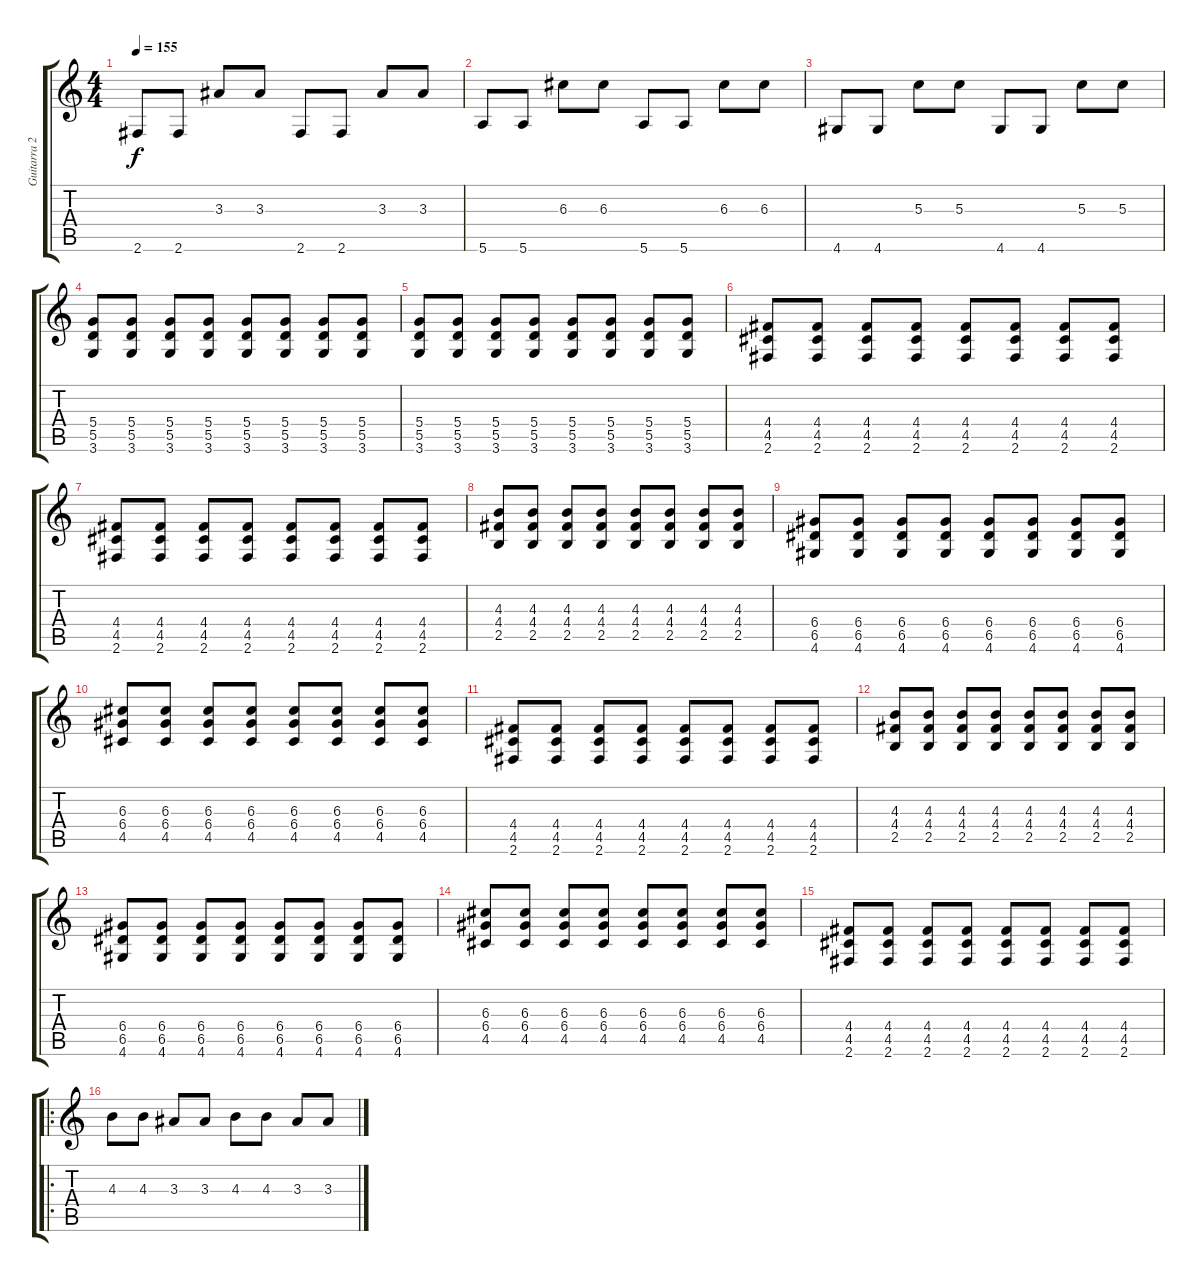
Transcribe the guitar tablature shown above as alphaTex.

\track ("Guitarra 2 RSE" "Guitarra 2") {instrument overdrivenguitar}
\staff {score tabs}
\tuning (E4 B3 G3 D3 A2 E2) {hide}
\ts (4 4)
\tempo 155
\clef g2
\ks c
2.6.8{dy f} 2.6.8 3.3.8 3.3.8 2.6.8 2.6.8 3.3.8 3.3.8 |
5.6.8 5.6.8 6.3.8 6.3.8 5.6.8 5.6.8 6.3.8 6.3.8 |
4.6.8 4.6.8 5.3.8 5.3.8 4.6.8 4.6.8 5.3.8 5.3.8 |
(5.4 5.5 3.6).8 (5.4 5.5 3.6).8 (5.4 5.5 3.6).8 (5.4 5.5 3.6).8 (5.4 5.5 3.6).8 (5.4 5.5 3.6).8 (5.4 5.5 3.6).8 (5.4 5.5 3.6).8 |
(5.4 5.5 3.6).8 (5.4 5.5 3.6).8 (5.4 5.5 3.6).8 (5.4 5.5 3.6).8 (5.4 5.5 3.6).8 (5.4 5.5 3.6).8 (5.4 5.5 3.6).8 (5.4 5.5 3.6).8 |
(4.4 4.5 2.6).8 (4.4 4.5 2.6).8 (4.4 4.5 2.6).8 (4.4 4.5 2.6).8 (4.4 4.5 2.6).8 (4.4 4.5 2.6).8 (4.4 4.5 2.6).8 (4.4 4.5 2.6).8 |
(4.4 4.5 2.6).8 (4.4 4.5 2.6).8 (4.4 4.5 2.6).8 (4.4 4.5 2.6).8 (4.4 4.5 2.6).8 (4.4 4.5 2.6).8 (4.4 4.5 2.6).8 (4.4 4.5 2.6).8 |
(4.3 4.4 2.5).8 (4.3 4.4 2.5).8 (4.3 4.4 2.5).8 (4.3 4.4 2.5).8 (4.3 4.4 2.5).8 (4.3 4.4 2.5).8 (4.3 4.4 2.5).8 (4.3 4.4 2.5).8 |
(6.4 6.5 4.6).8 (6.4 6.5 4.6).8 (6.4 6.5 4.6).8 (6.4 6.5 4.6).8 (6.4 6.5 4.6).8 (6.4 6.5 4.6).8 (6.4 6.5 4.6).8 (6.4 6.5 4.6).8 |
(6.3 6.4 4.5).8 (6.3 6.4 4.5).8 (6.3 6.4 4.5).8 (6.3 6.4 4.5).8 (6.3 6.4 4.5).8 (6.3 6.4 4.5).8 (6.3 6.4 4.5).8 (6.3 6.4 4.5).8 |
(4.4 4.5 2.6).8 (4.4 4.5 2.6).8 (4.4 4.5 2.6).8 (4.4 4.5 2.6).8 (4.4 4.5 2.6).8 (4.4 4.5 2.6).8 (4.4 4.5 2.6).8 (4.4 4.5 2.6).8 |
(4.3 4.4 2.5).8 (4.3 4.4 2.5).8 (4.3 4.4 2.5).8 (4.3 4.4 2.5).8 (4.3 4.4 2.5).8 (4.3 4.4 2.5).8 (4.3 4.4 2.5).8 (4.3 4.4 2.5).8 |
(6.4 6.5 4.6).8 (6.4 6.5 4.6).8 (6.4 6.5 4.6).8 (6.4 6.5 4.6).8 (6.4 6.5 4.6).8 (6.4 6.5 4.6).8 (6.4 6.5 4.6).8 (6.4 6.5 4.6).8 |
(6.3 6.4 4.5).8 (6.3 6.4 4.5).8 (6.3 6.4 4.5).8 (6.3 6.4 4.5).8 (6.3 6.4 4.5).8 (6.3 6.4 4.5).8 (6.3 6.4 4.5).8 (6.3 6.4 4.5).8 |
(4.4 4.5 2.6).8 (4.4 4.5 2.6).8 (4.4 4.5 2.6).8 (4.4 4.5 2.6).8 (4.4 4.5 2.6).8 (4.4 4.5 2.6).8 (4.4 4.5 2.6).8 (4.4 4.5 2.6).8 |
\ro
4.3.8 4.3.8 3.3.8 3.3.8 4.3.8 4.3.8 3.3.8 3.3.8
